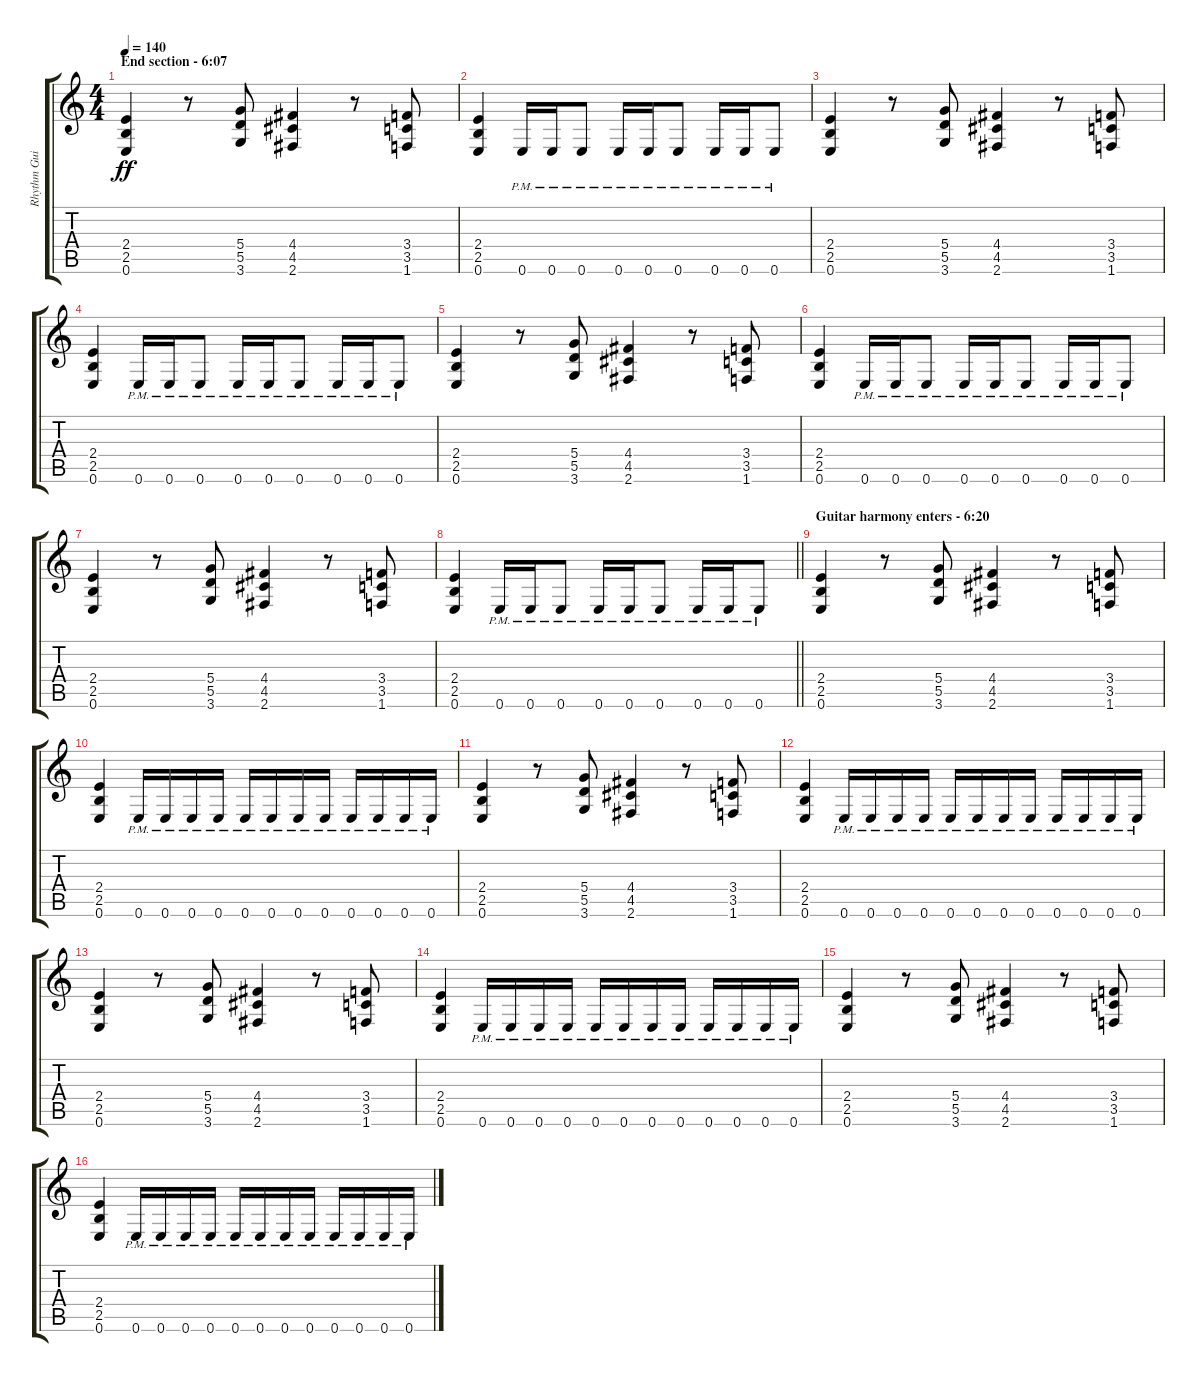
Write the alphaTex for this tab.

\track ("Rhythm Guitar 2" "Rhythm Gui") {instrument distortionguitar}
\staff {score tabs}
\tuning (E4 B3 G3 D3 A2 E2) {hide}
\ts (4 4)
\section ("" "End section - 6:07")
\tempo 140
\clef g2
\ks c
(2.4 2.5 0.6).4{dy ff} r.8 (5.4 5.5 3.6).8 (4.4 4.5 2.6).4 r.8 (3.4 3.5 1.6).8 |
(2.4 2.5 0.6).4 0.6{pm}.16 0.6{pm}.16 0.6{pm}.8 0.6{pm}.16 0.6{pm}.16 0.6{pm}.8 0.6{pm}.16 0.6{pm}.16 0.6{pm}.8 |
(2.4 2.5 0.6).4 r.8 (5.4 5.5 3.6).8 (4.4 4.5 2.6).4 r.8 (3.4 3.5 1.6).8 |
(2.4 2.5 0.6).4 0.6{pm}.16 0.6{pm}.16 0.6{pm}.8 0.6{pm}.16 0.6{pm}.16 0.6{pm}.8 0.6{pm}.16 0.6{pm}.16 0.6{pm}.8 |
(2.4 2.5 0.6).4 r.8 (5.4 5.5 3.6).8 (4.4 4.5 2.6).4 r.8 (3.4 3.5 1.6).8 |
(2.4 2.5 0.6).4 0.6{pm}.16 0.6{pm}.16 0.6{pm}.8 0.6{pm}.16 0.6{pm}.16 0.6{pm}.8 0.6{pm}.16 0.6{pm}.16 0.6{pm}.8 |
(2.4 2.5 0.6).4 r.8 (5.4 5.5 3.6).8 (4.4 4.5 2.6).4 r.8 (3.4 3.5 1.6).8 |
\barLineRight lightlight
(2.4 2.5 0.6).4 0.6{pm}.16 0.6{pm}.16 0.6{pm}.8 0.6{pm}.16 0.6{pm}.16 0.6{pm}.8 0.6{pm}.16 0.6{pm}.16 0.6{pm}.8 |
\section ("" "Guitar harmony enters - 6:20")
(2.4 2.5 0.6).4 r.8 (5.4 5.5 3.6).8 (4.4 4.5 2.6).4 r.8 (3.4 3.5 1.6).8 |
(2.4 2.5 0.6).4 0.6{pm}.16 0.6{pm}.16 0.6{pm}.16 0.6{pm}.16 0.6{pm}.16 0.6{pm}.16 0.6{pm}.16 0.6{pm}.16 0.6{pm}.16 0.6{pm}.16 0.6{pm}.16 0.6{pm}.16 |
(2.4 2.5 0.6).4 r.8 (5.4 5.5 3.6).8 (4.4 4.5 2.6).4 r.8 (3.4 3.5 1.6).8 |
(2.4 2.5 0.6).4 0.6{pm}.16 0.6{pm}.16 0.6{pm}.16 0.6{pm}.16 0.6{pm}.16 0.6{pm}.16 0.6{pm}.16 0.6{pm}.16 0.6{pm}.16 0.6{pm}.16 0.6{pm}.16 0.6{pm}.16 |
(2.4 2.5 0.6).4 r.8 (5.4 5.5 3.6).8 (4.4 4.5 2.6).4 r.8 (3.4 3.5 1.6).8 |
(2.4 2.5 0.6).4 0.6{pm}.16 0.6{pm}.16 0.6{pm}.16 0.6{pm}.16 0.6{pm}.16 0.6{pm}.16 0.6{pm}.16 0.6{pm}.16 0.6{pm}.16 0.6{pm}.16 0.6{pm}.16 0.6{pm}.16 |
(2.4 2.5 0.6).4 r.8 (5.4 5.5 3.6).8 (4.4 4.5 2.6).4 r.8 (3.4 3.5 1.6).8 |
(2.4 2.5 0.6).4 0.6{pm}.16 0.6{pm}.16 0.6{pm}.16 0.6{pm}.16 0.6{pm}.16 0.6{pm}.16 0.6{pm}.16 0.6{pm}.16 0.6{pm}.16 0.6{pm}.16 0.6{pm}.16 0.6{pm}.16
